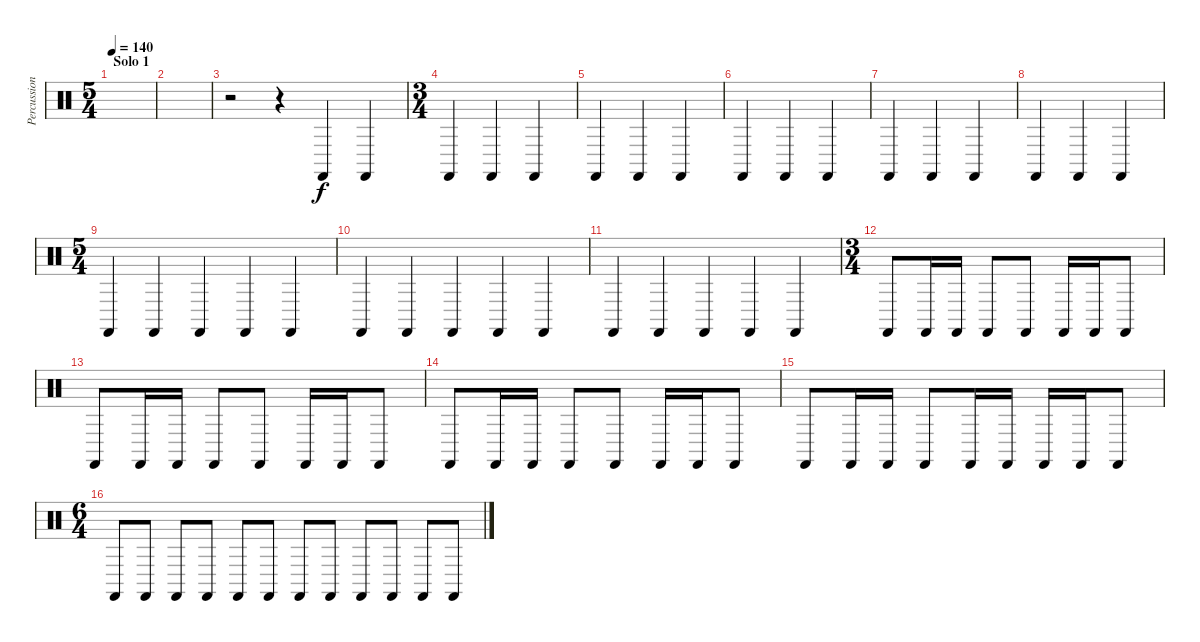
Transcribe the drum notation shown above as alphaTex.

\track ("Percussion" "Percussion") {instrument percussion}
\staff {score}
\articulation defaults
\ts (5 4)
\section ("" "Solo 1")
\tempo 140
\clef neutral
\ks c
|
|
r.2 r.4 "Castanets (hit)".4{volume 10} "Castanets (hit)".4 |
\ts (3 4)
"Castanets (hit)".4 "Castanets (hit)".4 "Castanets (hit)".4 |
"Castanets (hit)".4 "Castanets (hit)".4 "Castanets (hit)".4 |
"Castanets (hit)".4 "Castanets (hit)".4 "Castanets (hit)".4 |
"Castanets (hit)".4 "Castanets (hit)".4 "Castanets (hit)".4 |
"Castanets (hit)".4 "Castanets (hit)".4 "Castanets (hit)".4 |
\ts (5 4)
"Castanets (hit)".4 "Castanets (hit)".4 "Castanets (hit)".4 "Castanets (hit)".4 "Castanets (hit)".4 |
"Castanets (hit)".4 "Castanets (hit)".4 "Castanets (hit)".4 "Castanets (hit)".4 "Castanets (hit)".4 |
"Castanets (hit)".4 "Castanets (hit)".4 "Castanets (hit)".4 "Castanets (hit)".4 "Castanets (hit)".4 |
\ts (3 4)
"Castanets (hit)".8 "Castanets (hit)".16 "Castanets (hit)".16 "Castanets (hit)".8 "Castanets (hit)".8 "Castanets (hit)".16 "Castanets (hit)".16 "Castanets (hit)".8 |
"Castanets (hit)".8 "Castanets (hit)".16 "Castanets (hit)".16 "Castanets (hit)".8 "Castanets (hit)".8 "Castanets (hit)".16 "Castanets (hit)".16 "Castanets (hit)".8 |
"Castanets (hit)".8 "Castanets (hit)".16 "Castanets (hit)".16 "Castanets (hit)".8 "Castanets (hit)".8 "Castanets (hit)".16 "Castanets (hit)".16 "Castanets (hit)".8 |
"Castanets (hit)".8 "Castanets (hit)".16 "Castanets (hit)".16 "Castanets (hit)".8 "Castanets (hit)".16 "Castanets (hit)".16 "Castanets (hit)".16 "Castanets (hit)".16 "Castanets (hit)".8 |
\ts (6 4)
"Castanets (hit)".8 "Castanets (hit)".8 "Castanets (hit)".8 "Castanets (hit)".8 "Castanets (hit)".8 "Castanets (hit)".8 "Castanets (hit)".8 "Castanets (hit)".8 "Castanets (hit)".8 "Castanets (hit)".8 "Castanets (hit)".8 "Castanets (hit)".8
